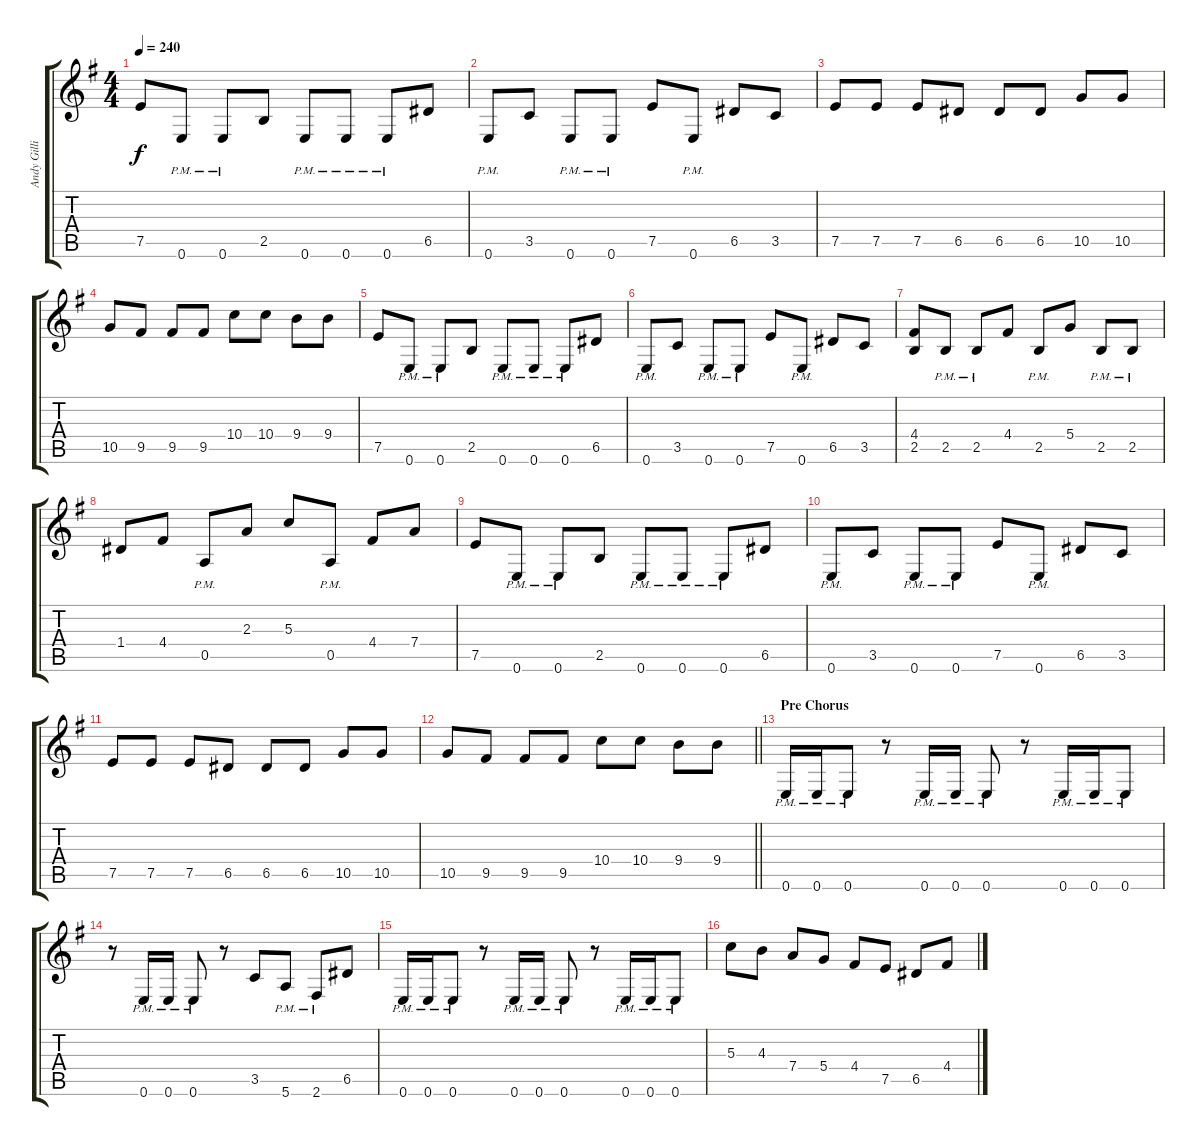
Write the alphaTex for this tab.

\track ("Andy Gillion (guitar)" "Andy Gilli") {instrument distortionguitar}
\staff {score tabs}
\tuning (E4 B3 G3 D3 A2 E2) {hide}
\ts (4 4)
\tempo 240
\clef g2
\ks eminor
7.5.8{dy f} 0.6{pm}.8 0.6{pm}.8 2.5.8 0.6{pm}.8 0.6{pm}.8 0.6{pm}.8 6.5.8 |
0.6{pm}.8 3.5.8 0.6{pm}.8 0.6{pm}.8 7.5.8 0.6{pm}.8 6.5.8 3.5.8 |
7.5.8 7.5.8 7.5.8 6.5.8 6.5.8 6.5.8 10.5.8 10.5.8 |
10.5.8 9.5.8 9.5.8 9.5.8 10.4.8 10.4.8 9.4.8 9.4.8 |
7.5.8 0.6{pm}.8 0.6{pm}.8 2.5.8 0.6{pm}.8 0.6{pm}.8 0.6{pm}.8 6.5.8 |
0.6{pm}.8 3.5.8 0.6{pm}.8 0.6{pm}.8 7.5.8 0.6{pm}.8 6.5.8 3.5.8 |
(4.4 2.5).8 2.5{pm}.8 2.5{pm}.8 4.4.8 2.5{pm}.8 5.4.8 2.5{pm}.8 2.5{pm}.8 |
1.4.8 4.4.8 0.5{pm}.8 2.3.8 5.3.8 0.5{pm}.8 4.4.8 7.4.8 |
7.5.8 0.6{pm}.8 0.6{pm}.8 2.5.8 0.6{pm}.8 0.6{pm}.8 0.6{pm}.8 6.5.8 |
0.6{pm}.8 3.5.8 0.6{pm}.8 0.6{pm}.8 7.5.8 0.6{pm}.8 6.5.8 3.5.8 |
7.5.8 7.5.8 7.5.8 6.5.8 6.5.8 6.5.8 10.5.8 10.5.8 |
\barLineRight lightlight
10.5.8 9.5.8 9.5.8 9.5.8 10.4.8 10.4.8 9.4.8 9.4.8 |
\section ("" "Pre Chorus")
0.6{pm}.16 0.6{pm}.16 0.6{pm}.8 r.8 0.6{pm}.16 0.6{pm}.16 0.6{pm}.8 r.8 0.6{pm}.16 0.6{pm}.16 0.6{pm}.8 |
r.8 0.6{pm}.16 0.6{pm}.16 0.6{pm}.8 r.8 3.5.8 5.6{pm}.8 2.6{pm}.8 6.5.8 |
0.6{pm}.16 0.6{pm}.16 0.6{pm}.8 r.8 0.6{pm}.16 0.6{pm}.16 0.6{pm}.8 r.8 0.6{pm}.16 0.6{pm}.16 0.6{pm}.8 |
5.3.8 4.3.8 7.4.8 5.4.8 4.4.8 7.5.8 6.5.8 4.4.8
